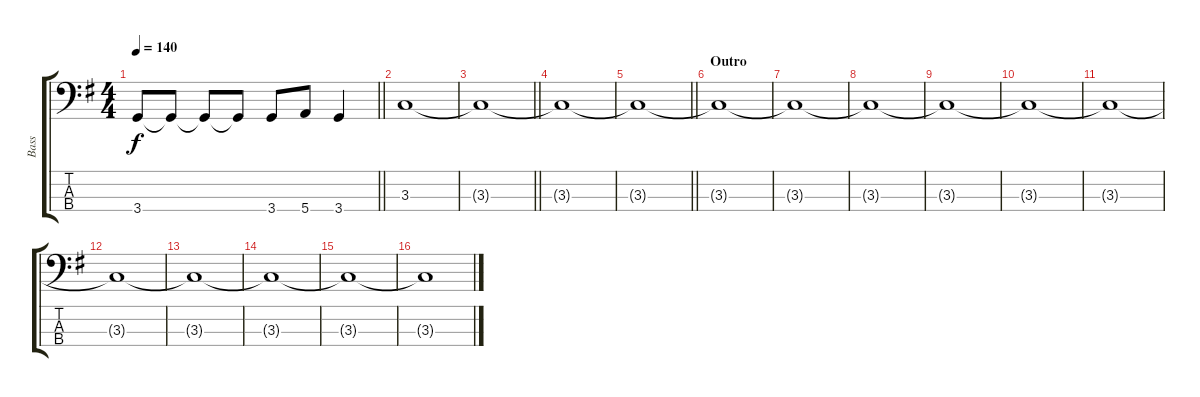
\track ("Bass" "Bass") {instrument electricbassfinger}
\staff {score tabs}
\tuning (G2 D2 A1 E1) {hide}
\ts (4 4)
\tempo 140
\clef f4
\barLineRight lightlight
\ks g
3.4.8{dy f} 3.4{t}.8 3.4{t}.8 3.4{t}.8 3.4.8 5.4.8 3.4.4 |
3.3.1 |
\barLineRight lightlight
3.3{t}.1 |
3.3{t}.1 |
\barLineRight lightlight
3.3{t}.1 |
\section ("" "Outro")
3.3{t}.1{volume 0} |
3.3{t}.1 |
3.3{t}.1 |
3.3{t}.1 |
3.3{t}.1 |
3.3{t}.1 |
3.3{t}.1 |
3.3{t}.1 |
3.3{t}.1 |
3.3{t}.1 |
3.3{t}.1
